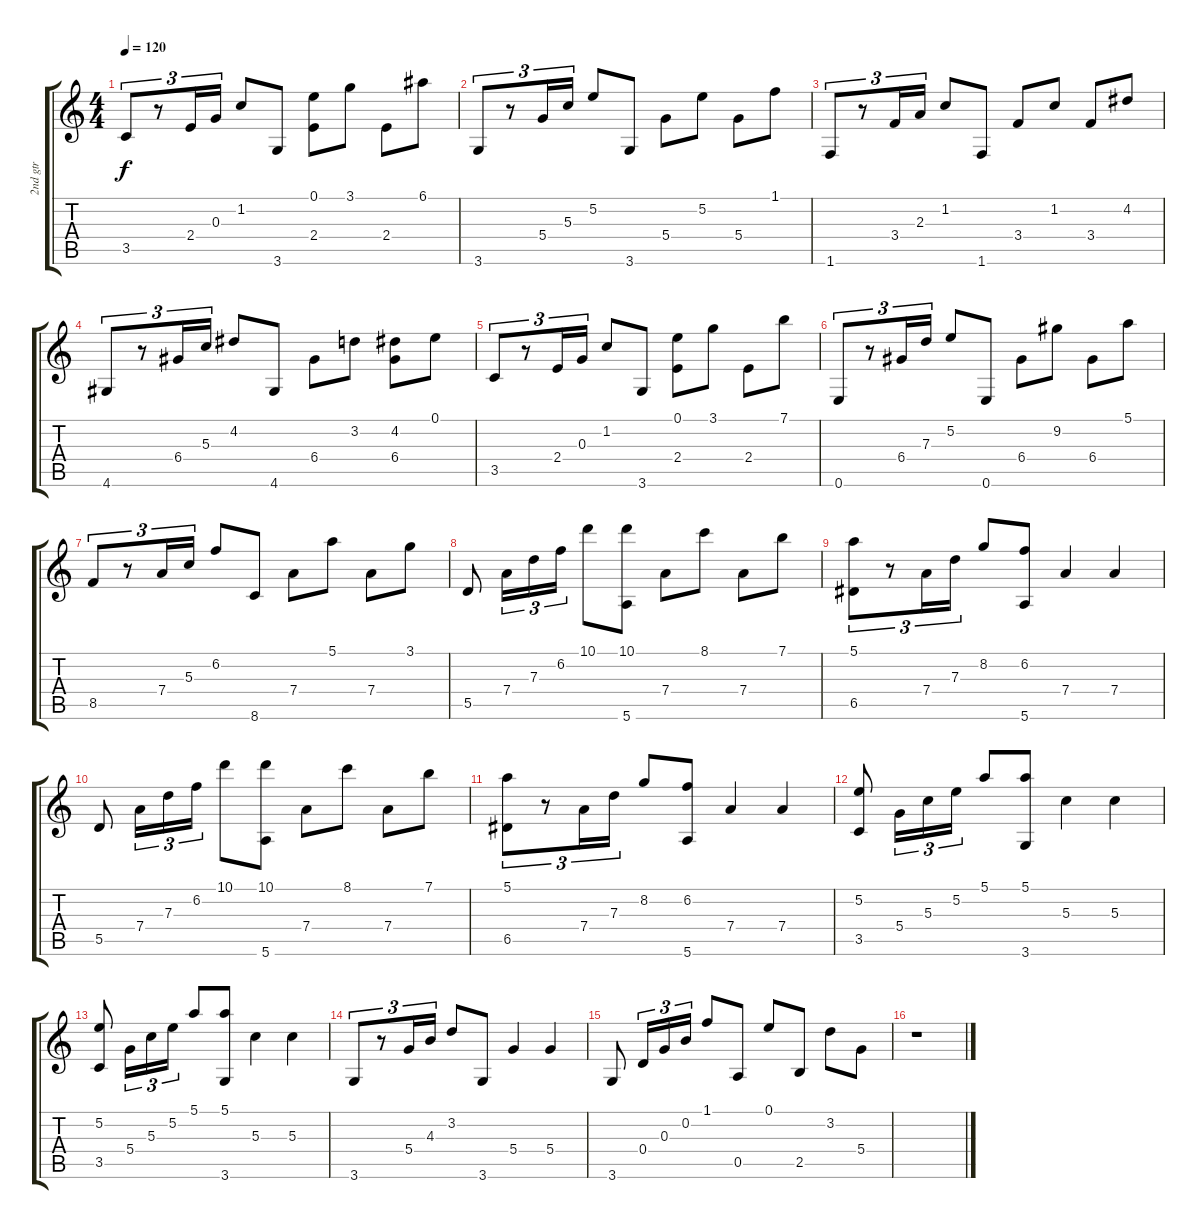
\track ("2nd gtr" "2nd gtr") {instrument acousticguitarnylon}
\staff {score tabs}
\tuning (E4 B3 G3 D3 A2 E2) {hide}
\ts (4 4)
\tempo 120
\clef g2
\ks c
3.5.8{tu (3 2) dy f} r.8{tu (3 2)} 2.4.16{tu (3 2)} 0.3.16{tu (3 2)} 1.2.8 3.6.8 (0.1 2.4).8 3.1.8 2.4.8 6.1.8 |
3.6.8{tu (3 2)} r.8{tu (3 2)} 5.4.16{tu (3 2)} 5.3.16{tu (3 2)} 5.2.8 3.6.8 5.4.8 5.2.8 5.4.8 1.1.8 |
1.6.8{tu (3 2)} r.8{tu (3 2)} 3.4.16{tu (3 2)} 2.3.16{tu (3 2)} 1.2.8 1.6.8 3.4.8 1.2.8 3.4.8 4.2.8 |
4.6.8{tu (3 2)} r.8{tu (3 2)} 6.4.16{tu (3 2)} 5.3.16{tu (3 2)} 4.2.8 4.6.8 6.4.8 3.2.8 (4.2 6.4).8 0.1.8 |
3.5.8{tu (3 2)} r.8{tu (3 2)} 2.4.16{tu (3 2)} 0.3.16{tu (3 2)} 1.2.8 3.6.8 (0.1 2.4).8 3.1.8 2.4.8 7.1.8 |
0.6.8{tu (3 2)} r.8{tu (3 2)} 6.4.16{tu (3 2)} 7.3.16{tu (3 2)} 5.2.8 0.6.8 6.4.8 9.2.8 6.4.8 5.1.8 |
8.5.8{tu (3 2)} r.8{tu (3 2)} 7.4.16{tu (3 2)} 5.3.16{tu (3 2)} 6.2.8 8.6.8 7.4.8 5.1.8 7.4.8 3.1.8 |
5.5.8 7.4.16{tu (3 2)} 7.3.16{tu (3 2)} 6.2.16{tu (3 2)} 10.1.8 (10.1 5.6).8 7.4.8 8.1.8 7.4.8 7.1.8 |
(5.1 6.5).8{tu (3 2)} r.8{tu (3 2)} 7.4.16{tu (3 2)} 7.3.16{tu (3 2)} 8.2.8 (6.2 5.6).8 7.4.4 7.4.4 |
5.5.8 7.4.16{tu (3 2)} 7.3.16{tu (3 2)} 6.2.16{tu (3 2)} 10.1.8 (10.1 5.6).8 7.4.8 8.1.8 7.4.8 7.1.8 |
(5.1 6.5).8{tu (3 2)} r.8{tu (3 2)} 7.4.16{tu (3 2)} 7.3.16{tu (3 2)} 8.2.8 (6.2 5.6).8 7.4.4 7.4.4 |
(5.2 3.5).8 5.4.16{tu (3 2)} 5.3.16{tu (3 2)} 5.2.16{tu (3 2)} 5.1.8 (5.1 3.6).8 5.3.4 5.3.4 |
(5.2 3.5).8 5.4.16{tu (3 2)} 5.3.16{tu (3 2)} 5.2.16{tu (3 2)} 5.1.8 (5.1 3.6).8 5.3.4 5.3.4 |
3.6.8{tu (3 2)} r.8{tu (3 2)} 5.4.16{tu (3 2)} 4.3.16{tu (3 2)} 3.2.8 3.6.8 5.4.4 5.4.4 |
3.6.8 0.4.16{tu (3 2)} 0.3.16{tu (3 2)} 0.2.16{tu (3 2)} 1.1.8 0.5.8 0.1.8 2.5.8 3.2.8 5.4.8 |
r.1
